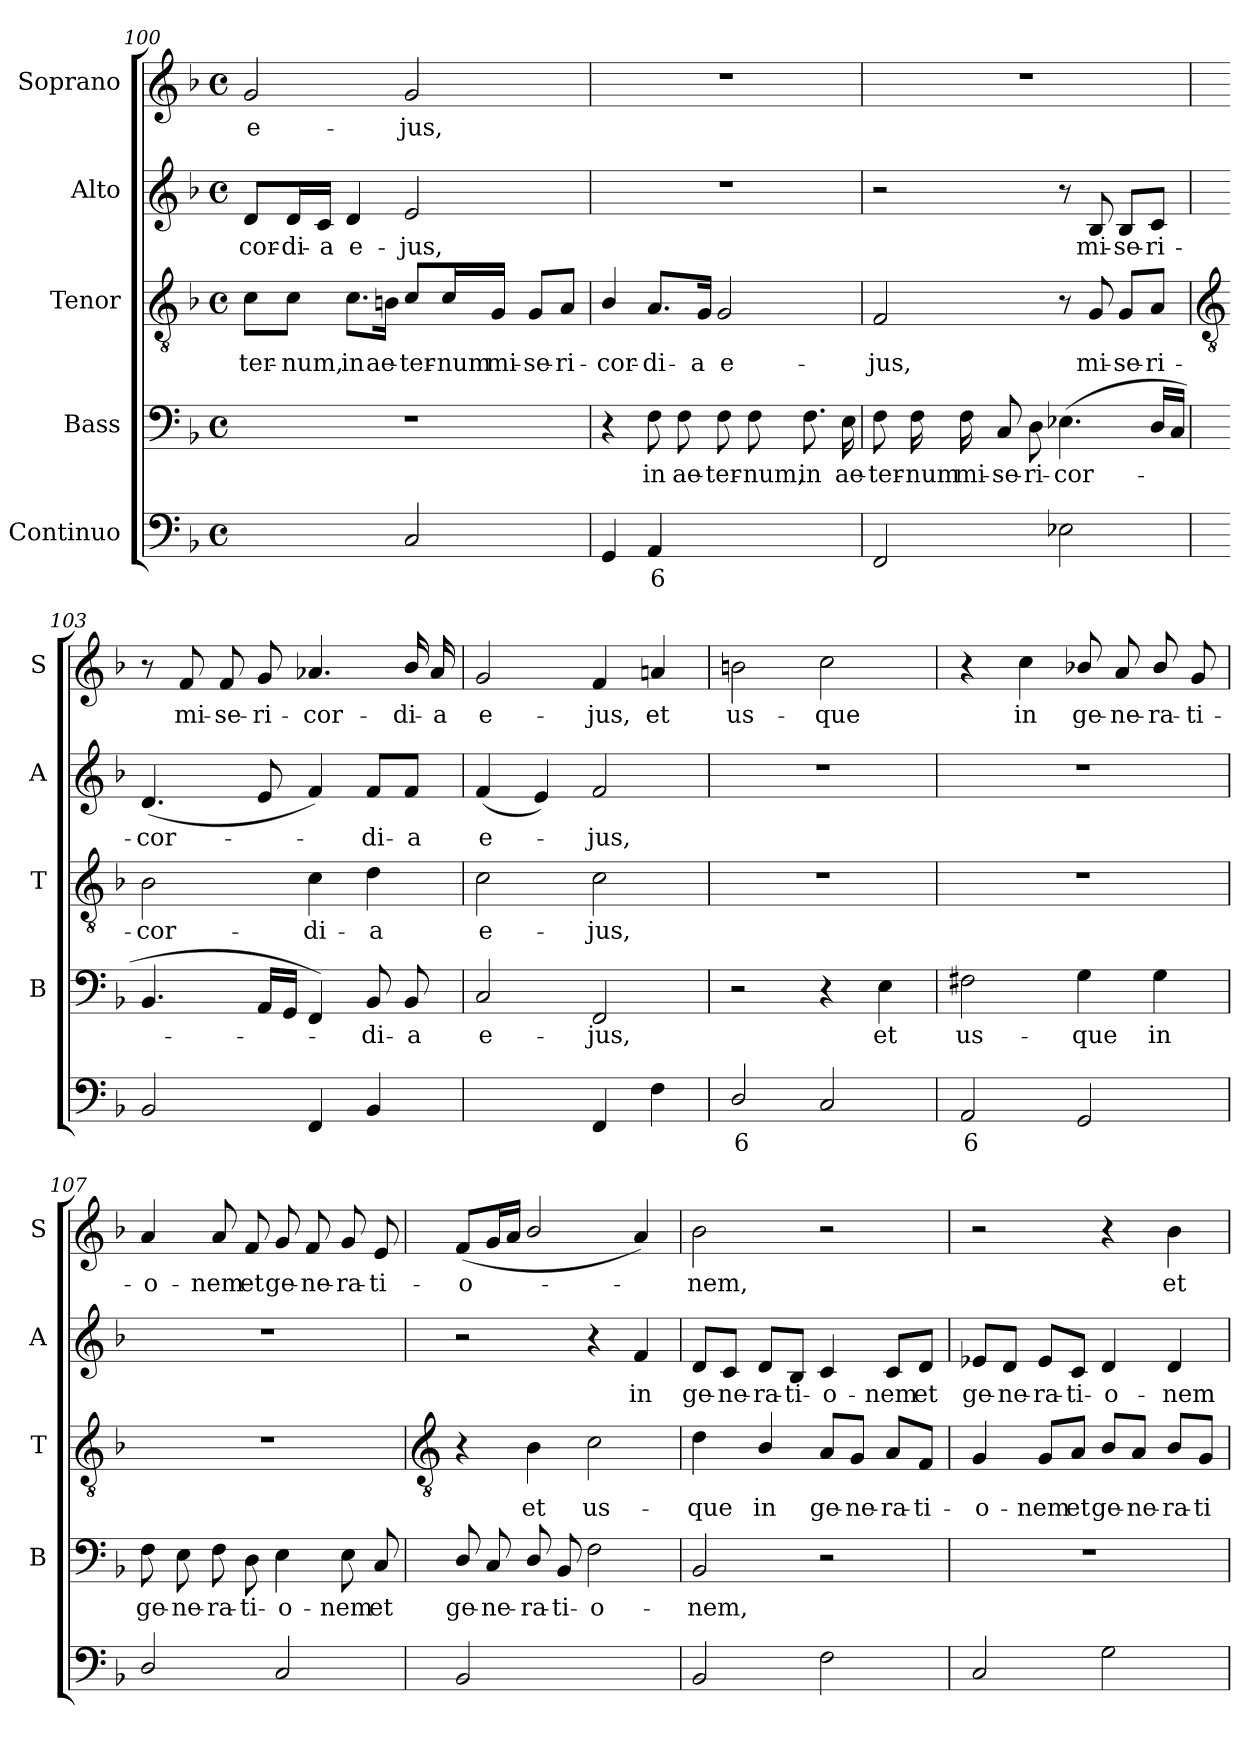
**kern	**text	**kern	**text	**kern	**text	**kern	**text	**kern	**text
*part5	*part5	*part4	*part4	*part3	*part3	*part2	*part2	*part1	*part1
*staff5	*staff5	*staff4	*staff4	*staff3	*staff3	*staff2	*staff2	*staff1	*staff1
*I"Continuo	*	*I"Bass	*	*I"Tenor	*	*I"Alto	*	*I"Soprano	*
*	*	*I'B	*	*I'T	*	*I'A	*	*I'S	*
!!LO:LB:g=z
*clefF4	*	*clefF4	*	*clefGv2	*	*clefG2	*	*clefG2	*
*k[b-]	*	*k[b-]	*	*k[b-]	*	*k[b-]	*	*k[b-]	*
*F:	*	*F:	*	*F:	*	*F:	*	*F:	*
*M4/4	*	*M4/4	*	*M4/4	*	*M4/4	*	*M4/4	*
*met(c)	*	*met(c)	*	*met(c)	*	*met(c)	*	*met(c)	*
=100	=100	=100	=100	=100	=100	=100	=100	=100	=100
!	!LO:LY:b	!	!	!	!LO:LY:b	!	!LO:LY:b	!	!LO:LY:b
[4GGyy	4	1r	.	8c\L	-ter-	8d/L	-cor-	2g	e-
!	!	!	!	!	!LO:LY:b	!	!LO:LY:b	!	!
.	.	.	.	8c\J	-num,	16d/L	-di-	.	.
!	!	!	!	!	!	!	!LO:LY:b	!	!
.	.	.	.	.	.	16c/JJ	-a	.	.
!	!	!	!	!	!LO:LY:b	!	!LO:LY:b	!	!
4GGyy]	.	.	.	8.c\L	in	4d	e-	.	.
!	!	!	!	!	!LO:LY:b	!	!	!	!
.	.	.	.	16Bn\Jk	ae-	.	.	.	.
!	!	!	!	!	!LO:LY:b	!	!LO:LY:b	!	!LO:LY:b
2C	.	.	.	8c/L	-ter-	2e	-jus,	2g	-jus,
!	!	!	!	!	!LO:LY:b	!	!	!	!
.	.	.	.	16c/L	-num	.	.	.	.
!	!	!	!	!	!LO:LY:b	!	!	!	!
.	.	.	.	16G/JJ	mi-	.	.	.	.
!	!	!	!	!	!LO:LY:b	!	!	!	!
.	.	.	.	8G/L	-se-	.	.	.	.
!	!	!	!	!	!LO:LY:b	!	!	!	!
.	.	.	.	8A/J	-ri-	.	.	.	.
=101	=101	=101	=101	=101	=101	=101	=101	=101	=101
!	!	!	!	!	!LO:LY:b	!	!	!	!
4GG	.	4r	.	4B-/	-cor-	1r	.	1r	.
!	!LO:LY:b	!	!LO:LY:b	!	!LO:LY:b	!	!	!	!
4AA	6	8F	in	8.A/L	-di-	.	.	.	.
!	!	!	!LO:LY:b	!	!	!	!	!	!
.	.	8F	ae-	.	.	.	.	.	.
!	!	!	!	!	!LO:LY:b	!	!	!	!
.	.	.	.	16G/Jk	-a	.	.	.	.
!	!LO:LY:b	!	!LO:LY:b	!	!LO:LY:b	!	!	!	!
[4Cyy	4	8F	-ter-	2G	e-	.	.	.	.
!	!	!	!LO:LY:b	!	!	!	!	!	!
.	.	8F	-num,	.	.	.	.	.	.
!	!LO:LY:b	!	!LO:LY:b	!	!	!	!	!	!
4Cyy]	3	8.F	in	.	.	.	.	.	.
!	!	!	!LO:LY:b	!	!	!	!	!	!
.	.	16E	ae-	.	.	.	.	.	.
=102	=102	=102	=102	=102	=102	=102	=102	=102	=102
!	!	!	!LO:LY:b	!	!LO:LY:b	!	!	!	!
2FF	.	8F	-ter-	2F	-jus,	2r	.	1r	.
!	!	!	!LO:LY:b	!	!	!	!	!	!
.	.	16F	-num	.	.	.	.	.	.
!	!	!	!LO:LY:b	!	!	!	!	!	!
.	.	16F	mi-	.	.	.	.	.	.
!	!	!	!LO:LY:b	!	!	!	!	!	!
.	.	8C	-se-	.	.	.	.	.	.
!	!	!	!LO:LY:b	!	!	!	!	!	!
.	.	8D	-ri-	.	.	.	.	.	.
!	!	!	!LO:LY:b	!	!	!	!	!	!
2E-X	.	(<4.E-X	-cor-	8r	.	8r	.	.	.
!	!	!	!	!	!LO:LY:b	!	!LO:LY:b	!	!
.	.	.	.	8G	mi-	8B-	mi-	.	.
!	!	!	!	!	!LO:LY:b	!	!LO:LY:b	!	!
.	.	.	.	8G/L	-se-	8B-/L	-se-	.	.
!	!	!	!	!	!LO:LY:b	!	!LO:LY:b	!	!
.	.	16DLL	.	8A/J	-ri-	8c/J	-ri-	.	.
.	.	16CJJ	.	.	.	.	.	.	.
!!LO:LB:g=z
=103	=103	=103	=103	=103	=103	=103	=103	=103	=103
*	*	*	*	*clefGv2	*	*	*	*	*
!	!	!	!	!	!LO:LY:b	!	!LO:LY:b	!	!
2BB-	.	4.BB-	.	2B-	-cor-	(<4.d	-cor-	8r	.
!	!	!	!	!	!	!	!	!	!LO:LY:b
.	.	.	.	.	.	.	.	8f	mi-
!	!	!	!	!	!	!	!	!	!LO:LY:b
.	.	.	.	.	.	.	.	8f	-se-
!	!	!	!	!	!	!	!	!	!LO:LY:b
.	.	16AALL	.	.	.	8e	.	8g	-ri-
.	.	16GGJJ	.	.	.	.	.	.	.
!	!	!	!	!	!LO:LY:b	!	!	!	!LO:LY:b
4FF	.	4FF)	.	4c	-di-	4f)	.	4.a-X	-cor-
!	!	!	!LO:LY:b	!	!LO:LY:b	!	!LO:LY:b	!	!
4BB-	.	8BB-	di-	4d	-a	8f/L	di-	.	.
!	!	!	!LO:LY:b	!	!	!	!LO:LY:b	!	!LO:LY:b
.	.	8BB-	-a	.	.	8f/J	-a	16b-/	-di-
!	!	!	!	!	!	!	!	!	!LO:LY:b
.	.	.	.	.	.	.	.	16a-	-a
=104	=104	=104	=104	=104	=104	=104	=104	=104	=104
!	!LO:LY:b	!	!LO:LY:b	!	!LO:LY:b	!	!LO:LY:b	!	!LO:LY:b
[4Cyy	4	2C	e-	2c	e-	(<4f	e-	2g	e-
!	!LO:LY:b	!	!	!	!	!	!	!	!
4Cyy]	3	.	.	.	.	4e)	.	.	.
!	!	!	!LO:LY:b	!	!LO:LY:b	!	!LO:LY:b	!	!LO:LY:b
4FF	.	2FF	-jus,	2c	-jus,	2f	jus,	4f	-jus,
!	!	!	!	!	!	!	!	!	!LO:LY:b
4F	.	.	.	.	.	.	.	4an	et
=105	=105	=105	=105	=105	=105	=105	=105	=105	=105
!	!LO:LY:b	!	!	!	!	!	!	!	!LO:LY:b
2D/	6	2r	.	1r	.	1r	.	2bn	us-
!	!	!	!	!	!	!	!	!	!LO:LY:b
2C	.	4r	.	.	.	.	.	2cc	-que
!	!	!	!LO:LY:b	!	!	!	!	!	!
.	.	4E	et	.	.	.	.	.	.
=106	=106	=106	=106	=106	=106	=106	=106	=106	=106
!	!LO:LY:b	!	!LO:LY:b	!	!	!	!	!	!
2AA	6	2F#X	us-	1r	.	1r	.	4r	.
!	!	!	!	!	!	!	!	!	!LO:LY:b
.	.	.	.	.	.	.	.	4cc	in
!	!	!	!LO:LY:b	!	!	!	!	!	!LO:LY:b
2GG	.	4G	-que	.	.	.	.	8b-X/	ge-
!	!	!	!	!	!	!	!	!	!LO:LY:b
.	.	.	.	.	.	.	.	8a	-ne-
!	!	!	!LO:LY:b	!	!	!	!	!	!LO:LY:b
.	.	4G	in	.	.	.	.	8b-/	-ra-
!	!	!	!	!	!	!	!	!	!LO:LY:b
.	.	.	.	.	.	.	.	8g	-ti-
=107	=107	=107	=107	=107	=107	=107	=107	=107	=107
!	!	!	!LO:LY:b	!	!	!	!	!	!LO:LY:b
2D/	.	8F	ge-	1r	.	1r	.	4a	-o-
!	!	!	!LO:LY:b	!	!	!	!	!	!
.	.	8E	-ne-	.	.	.	.	.	.
!	!	!	!LO:LY:b	!	!	!	!	!	!LO:LY:b
.	.	8F	-ra-	.	.	.	.	8a	-nem
!	!	!	!LO:LY:b	!	!	!	!	!	!LO:LY:b
.	.	8D	-ti-	.	.	.	.	8f	et
!	!	!	!LO:LY:b	!	!	!	!	!	!LO:LY:b
2C	.	4E	-o-	.	.	.	.	8g	ge-
!	!	!	!	!	!	!	!	!	!LO:LY:b
.	.	.	.	.	.	.	.	8f	-ne-
!	!	!	!LO:LY:b	!	!	!	!	!	!LO:LY:b
.	.	8E	-nem	.	.	.	.	8g	-ra-
!	!	!	!LO:LY:b	!	!	!	!	!	!LO:LY:b
.	.	8C	et	.	.	.	.	8e	-ti-
!!LO:LB:g=z
=108	=108	=108	=108	=108	=108	=108	=108	=108	=108
*	*	*	*	*clefGv2	*	*	*	*	*
!	!	!	!LO:LY:b	!	!	!	!	!	!LO:LY:b
2BB-	.	8D/	ge-	4r	.	2r	.	(<8fL	-o-
!	!	!	!LO:LY:b	!	!	!	!	!	!
.	.	8C	-ne-	.	.	.	.	16gL	.
.	.	.	.	.	.	.	.	16aJJ	.
!	!	!	!LO:LY:b	!	!LO:LY:b	!	!	!	!
.	.	8D/	-ra-	4B-	et	.	.	2b-/	.
!	!	!	!LO:LY:b	!	!	!	!	!	!
.	.	8BB-	-ti-	.	.	.	.	.	.
!	!LO:LY:b	!	!LO:LY:b	!	!LO:LY:b	!	!	!	!
[4Fyy	4	2F	-o-	2c	us-	4r	.	.	.
!	!LO:LY:b	!	!	!	!	!	!LO:LY:b	!	!
4Fyy]	3	.	.	.	.	4f	in	4a)	.
=109	=109	=109	=109	=109	=109	=109	=109	=109	=109
!	!	!	!LO:LY:b	!	!LO:LY:b	!	!LO:LY:b	!	!LO:LY:b
2BB-	.	2BB-	-nem,	4d	-que	8d/L	ge-	2b-	nem,
!	!	!	!	!	!	!	!LO:LY:b	!	!
.	.	.	.	.	.	8c/J	-ne-	.	.
!	!	!	!	!	!LO:LY:b	!	!LO:LY:b	!	!
.	.	.	.	4B-/	in	8d/L	-ra-	.	.
!	!	!	!	!	!	!	!LO:LY:b	!	!
.	.	.	.	.	.	8B-/J	-ti-	.	.
!	!	!	!	!	!LO:LY:b	!	!LO:LY:b	!	!
2F	.	2r	.	8A/L	ge-	4c	-o-	2r	.
!	!	!	!	!	!LO:LY:b	!	!	!	!
.	.	.	.	8G/J	-ne-	.	.	.	.
!	!	!	!	!	!LO:LY:b	!	!LO:LY:b	!	!
.	.	.	.	8A/L	-ra-	8c/L	-nem	.	.
!	!	!	!	!	!LO:LY:b	!	!LO:LY:b	!	!
.	.	.	.	8F/J	-ti-	8d/J	et	.	.
=110	=110	=110	=110	=110	=110	=110	=110	=110	=110
!	!	!	!	!	!LO:LY:b	!	!LO:LY:b	!	!
2C	.	1r	.	4G	-o-	8e-X/L	ge-	2r	.
!	!	!	!	!	!	!	!LO:LY:b	!	!
.	.	.	.	.	.	8d/J	-ne-	.	.
!	!	!	!	!	!LO:LY:b	!	!LO:LY:b	!	!
.	.	.	.	8G/L	-nem	8e-/L	-ra-	.	.
!	!	!	!	!	!LO:LY:b	!	!LO:LY:b	!	!
.	.	.	.	8A/J	et	8c/J	-ti-	.	.
!	!	!	!	!	!LO:LY:b	!	!LO:LY:b	!	!
2G	.	.	.	8B-/L	ge-	4d	-o-	4r	.
!	!	!	!	!	!LO:LY:b	!	!	!	!
.	.	.	.	8A/J	-ne-	.	.	.	.
!	!	!	!	!	!LO:LY:b	!	!LO:LY:b	!	!LO:LY:b
.	.	.	.	8B-/L	-ra-	4d	-nem	4b-	et
!	!	!	!	!	!LO:LY:b	!	!	!	!
.	.	.	.	8G/J	-ti-	.	.	.	.
=	=	=	=	=	=	=	=	=	=
*-	*-	*-	*-	*-	*-	*-	*-	*-	*-
